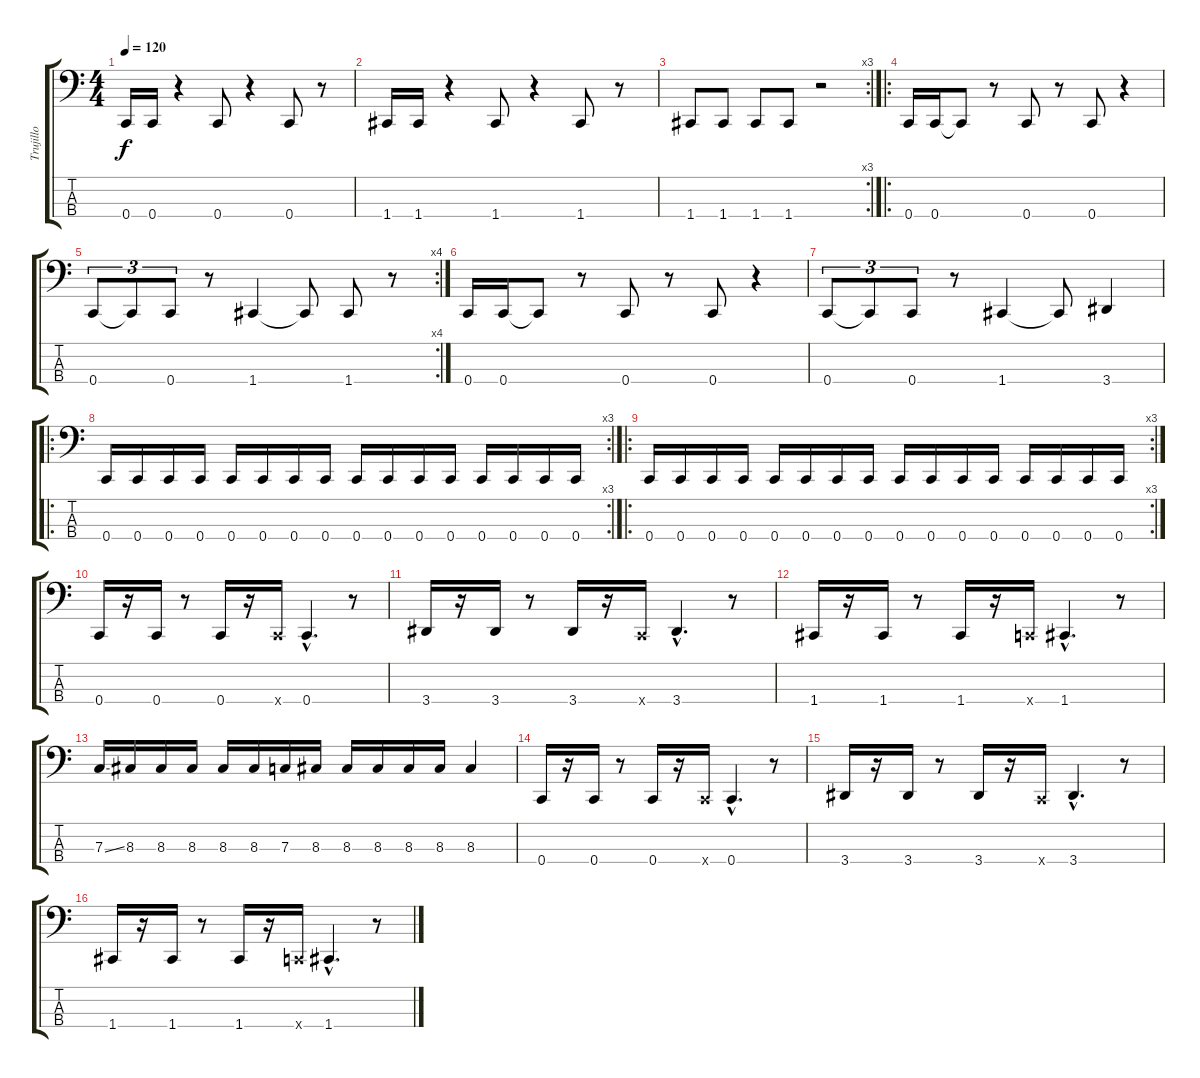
\track ("Trujillo" "Trujillo") {instrument electricbassfinger}
\staff {score tabs}
\tuning (Eb2 Bb1 F1 C1) {hide}
\ts (4 4)
\tempo 120
\clef f4
\ks c
0.4.16{dy f} 0.4.16 r.4 0.4.8 r.4 0.4.8 r.8 |
1.4.16 1.4.16 r.4 1.4.8 r.4 1.4.8 r.8 |
\rc 3
1.4.8 1.4.8 1.4.8 1.4.8 r.2 |
\ro
0.4.16 0.4.16 0.4{t}.8 r.8 0.4.8 r.8 0.4.8 r.4 |
\rc 4
0.4.8{tu (3 2)} 0.4{t}.8{tu (3 2)} 0.4.8{tu (3 2)} r.8 1.4.4 1.4{t}.8 1.4.8 r.8 |
0.4.16 0.4.16 0.4{t}.8 r.8 0.4.8 r.8 0.4.8 r.4 |
0.4.8{tu (3 2)} 0.4{t}.8{tu (3 2)} 0.4.8{tu (3 2)} r.8 1.4.4 1.4{t}.8 3.4.4 |
\ro
\rc 3
0.4.16 0.4.16 0.4.16 0.4.16 0.4.16 0.4.16 0.4.16 0.4.16 0.4.16 0.4.16 0.4.16 0.4.16 0.4.16 0.4.16 0.4.16 0.4.16 |
\ro
\rc 3
0.4.16 0.4.16 0.4.16 0.4.16 0.4.16 0.4.16 0.4.16 0.4.16 0.4.16 0.4.16 0.4.16 0.4.16 0.4.16 0.4.16 0.4.16 0.4.16 |
0.4.16 r.16 0.4.16 r.8 0.4.16 r.16 0.4{x}.16 0.4{hac}.4{d} r.8 |
3.4.16 r.16 3.4.16 r.8 3.4.16 r.16 0.4{x}.16 3.4{hac}.4{d} r.8 |
1.4.16 r.16 1.4.16 r.8 1.4.16 r.16 0.4{x}.16 1.4{hac}.4{d} r.8 |
7.3{ss}.16 8.3.16 8.3.16 8.3.16 8.3.16 8.3.16 7.3.16 8.3.16 8.3.16 8.3.16 8.3.16 8.3.16 8.3.4 |
0.4.16 r.16 0.4.16 r.8 0.4.16 r.16 0.4{x}.16 0.4{hac}.4{d} r.8 |
3.4.16 r.16 3.4.16 r.8 3.4.16 r.16 0.4{x}.16 3.4{hac}.4{d} r.8 |
1.4.16 r.16 1.4.16 r.8 1.4.16 r.16 0.4{x}.16 1.4{hac}.4{d} r.8
